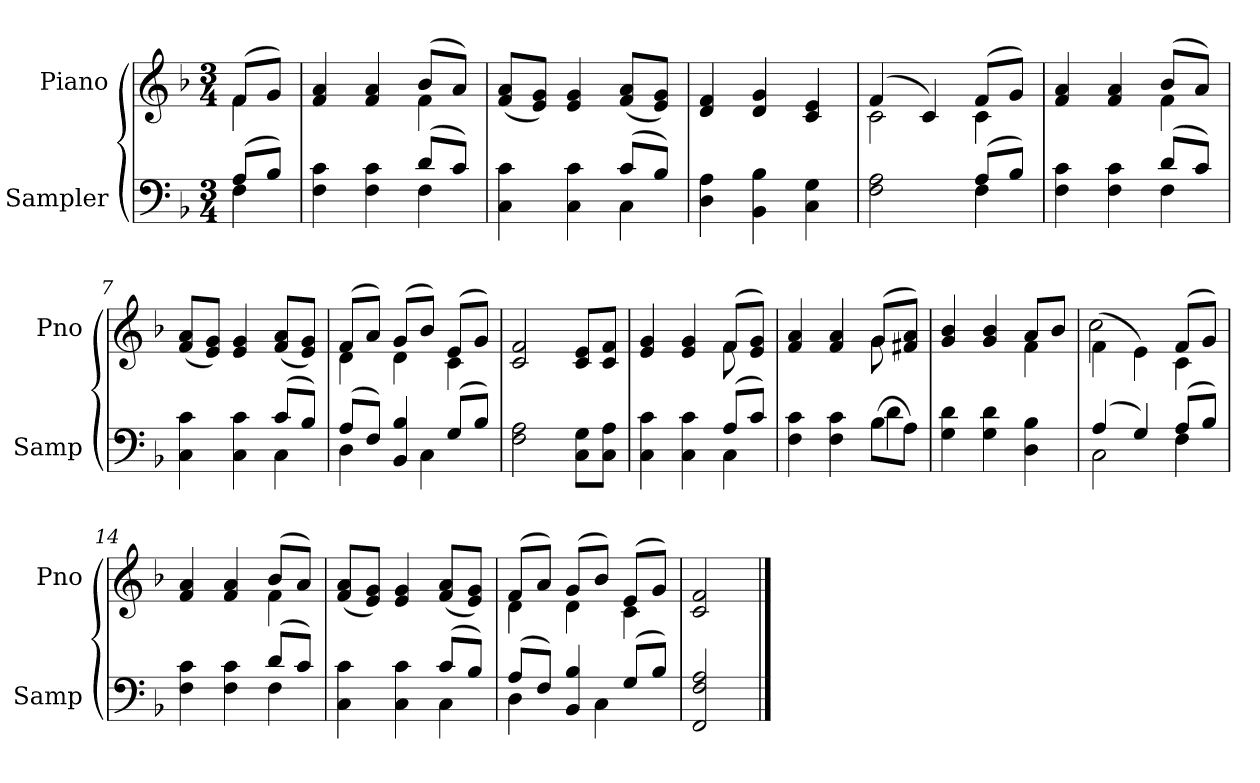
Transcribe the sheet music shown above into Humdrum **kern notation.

**kern	**kern
*part2	*part1
*staff2	*staff1
*I"Sampler	*I"Piano
*I'Samp	*I'Pno
*clefF4	*clefG2
*k[b-]	*k[b-]
*F:	*F:
*M3/4	*M3/4
=1	=1
*^	*^
(8A/L	4F	(8f/L	4f
8B-/J)	.	8g/J)	.
=2	=2	=2	=2
4F 4c	2ryy	4f 4a	2ryy
4F 4c	.	4f 4a	.
(8d/L	4F	(8b-/L	4f
8c/J)	.	8a/J)	.
*	*	*v	*v
=3	=3	=3
4C 4c	2ryy	(8f/ 8a/L
.	.	8e/ 8g/J)
4C 4c	.	4e 4g
(8c/L	4C	(8f/ 8a/L
8B-/J)	.	8e/ 8g/J)
*v	*v	*
=4	=4
4D 4A	4d 4f
4BB- 4B-	4d 4g
4C 4G	4c 4e
=5	=5
*^	*^
2F 2A	2ryy	(4f/	2c
.	.	4c/)	.
(8A/L	4F	(8f/L	4c
8B-/J)	.	8g/J)	.
=6	=6	=6	=6
4F 4c	2ryy	4f 4a	2ryy
4F 4c	.	4f 4a	.
(8d/L	4F	(8b-/L	4f
8c/J)	.	8a/J)	.
*	*	*v	*v
=7	=7	=7
4C 4c	2ryy	(8f/ 8a/L
.	.	8e/ 8g/J)
4C 4c	.	4e 4g
(8c/L	4C	(8f/ 8a/L
8B-/J)	.	8e/ 8g/J)
=8	=8	=8
*	*	*^
(8A/L	4D	(8f/L	4d
8F/J)	.	8a/J)	.
4BB- 4B-	8ryy	(8g/L	4d
.	4C	8b-/J)	.
(8G/L	.	(8e/L	4c
8B-/J)	8ryy	8g/J)	.
*v	*v	*	*
*	*v	*v
=9	=9
2F 2A	2c 2f
8C\ 8G\L	8c/ 8e/L
8C\ 8A\J	8c/ 8f/J
=10	=10
*^	*^
4C 4c	2ryy	4e 4g	2ryy
4C 4c	.	4e 4g	.
(8A/L	4C	(8f/L	8f
8c/J)	.	8e/ 8g/J)	8ryy
=11	=11	=11	=11
4F 4c	2ryy	4f 4a	2ryy
4F 4c	.	4f 4a	.
(8B-\L	4d	(8g/L	8g
8A\J)	.	8f#X/ 8a/J)	8ryy
*v	*v	*	*
=12	=12	=12
4G 4d	4g 4b-	2ryy
4G 4d	4g 4b-	.
4D 4B-	8a/L	4f
.	8b-/J	.
=13	=13	=13
*^	*	*
(4A/	2C	(4f\	2cc
4G/)	.	4e\)	.
(8A/L	4F	(8f/L	4c
8B-/J)	.	8g/J)	.
=14	=14	=14	=14
4F 4c	2ryy	4f 4a	2ryy
4F 4c	.	4f 4a	.
(8d/L	4F	(8b-/L	4f
8c/J)	.	8a/J)	.
*	*	*v	*v
=15	=15	=15
4C 4c	2ryy	(8f/ 8a/L
.	.	8e/ 8g/J)
4C 4c	.	4e 4g
(8c/L	4C	(8f/ 8a/L
8B-/J)	.	8e/ 8g/J)
=16	=16	=16
*	*	*^
(8A/L	4D	(8f/L	4d
8F/J)	.	8a/J)	.
4BB- 4B-	8ryy	(8g/L	4d
.	4C	8b-/J)	.
(8G/L	.	(8e/L	4c
8B-/J)	8ryy	8g/J)	.
*v	*v	*	*
*	*v	*v
=17	=17
2FF 2F 2A	2c 2f
==	==
*-	*-
